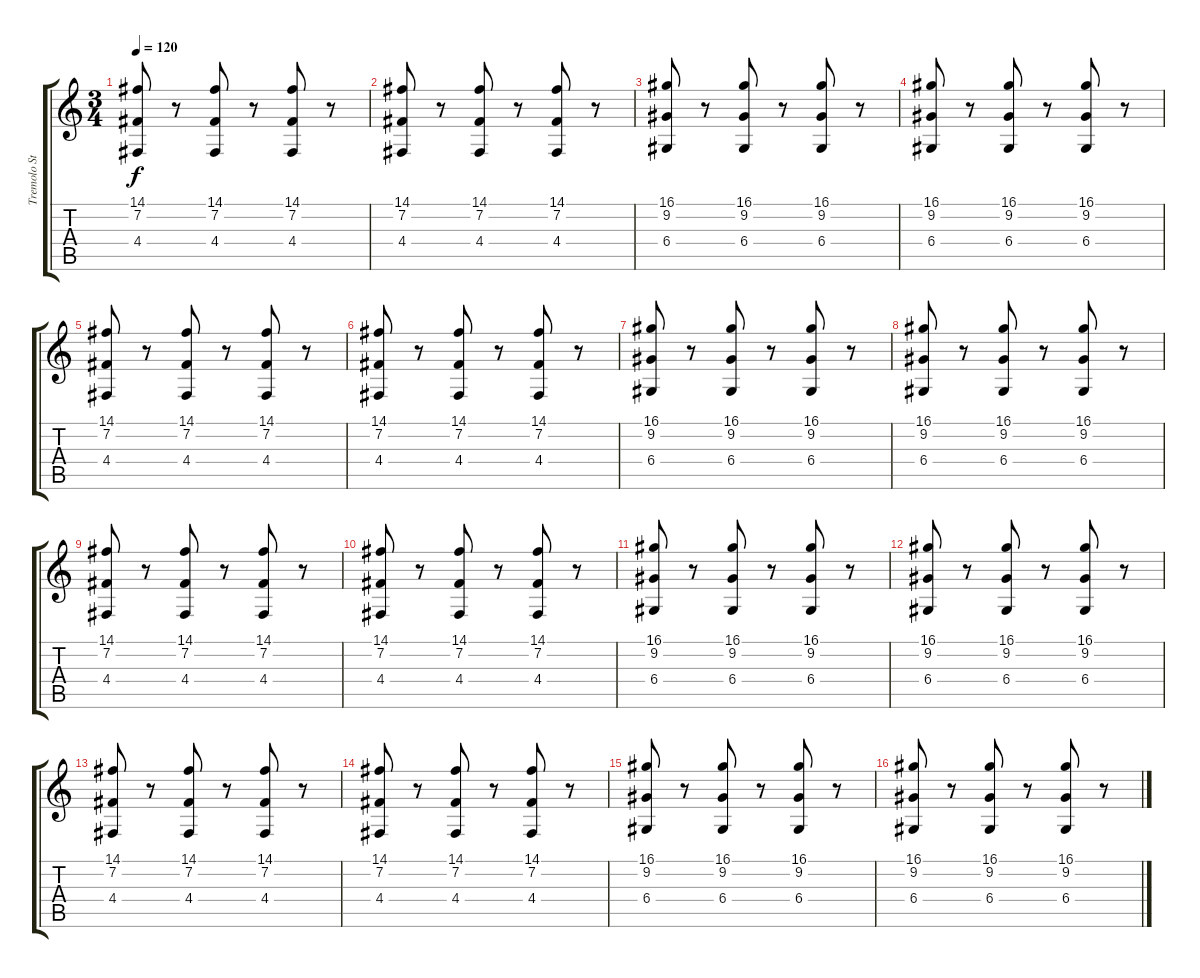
\track ("Tremolo Strings" "Tremolo St") {instrument tremolostrings}
\staff {score tabs}
\tuning (E4 B3 G3 D3 A2 E2) {hide}
\ts (3 4)
\tempo 120
\clef g2
\ks c
(14.1 7.2 4.4).8{dy f} r.8 (14.1 7.2 4.4).8 r.8 (14.1 7.2 4.4).8 r.8 |
(14.1 7.2 4.4).8 r.8 (14.1 7.2 4.4).8 r.8 (14.1 7.2 4.4).8 r.8 |
(16.1 9.2 6.4).8 r.8 (16.1 9.2 6.4).8 r.8 (16.1 9.2 6.4).8 r.8 |
(16.1 9.2 6.4).8 r.8 (16.1 9.2 6.4).8 r.8 (16.1 9.2 6.4).8 r.8 |
(14.1 7.2 4.4).8 r.8 (14.1 7.2 4.4).8 r.8 (14.1 7.2 4.4).8 r.8 |
(14.1 7.2 4.4).8 r.8 (14.1 7.2 4.4).8 r.8 (14.1 7.2 4.4).8 r.8 |
(16.1 9.2 6.4).8 r.8 (16.1 9.2 6.4).8 r.8 (16.1 9.2 6.4).8 r.8 |
(16.1 9.2 6.4).8 r.8 (16.1 9.2 6.4).8 r.8 (16.1 9.2 6.4).8 r.8 |
(14.1 7.2 4.4).8 r.8 (14.1 7.2 4.4).8 r.8 (14.1 7.2 4.4).8 r.8 |
(14.1 7.2 4.4).8 r.8 (14.1 7.2 4.4).8 r.8 (14.1 7.2 4.4).8 r.8 |
(16.1 9.2 6.4).8 r.8 (16.1 9.2 6.4).8 r.8 (16.1 9.2 6.4).8 r.8 |
(16.1 9.2 6.4).8 r.8 (16.1 9.2 6.4).8 r.8 (16.1 9.2 6.4).8 r.8 |
(14.1 7.2 4.4).8 r.8 (14.1 7.2 4.4).8 r.8 (14.1 7.2 4.4).8 r.8 |
(14.1 7.2 4.4).8 r.8 (14.1 7.2 4.4).8 r.8 (14.1 7.2 4.4).8 r.8 |
(16.1 9.2 6.4).8 r.8 (16.1 9.2 6.4).8 r.8 (16.1 9.2 6.4).8 r.8 |
(16.1 9.2 6.4).8 r.8 (16.1 9.2 6.4).8 r.8 (16.1 9.2 6.4).8 r.8
